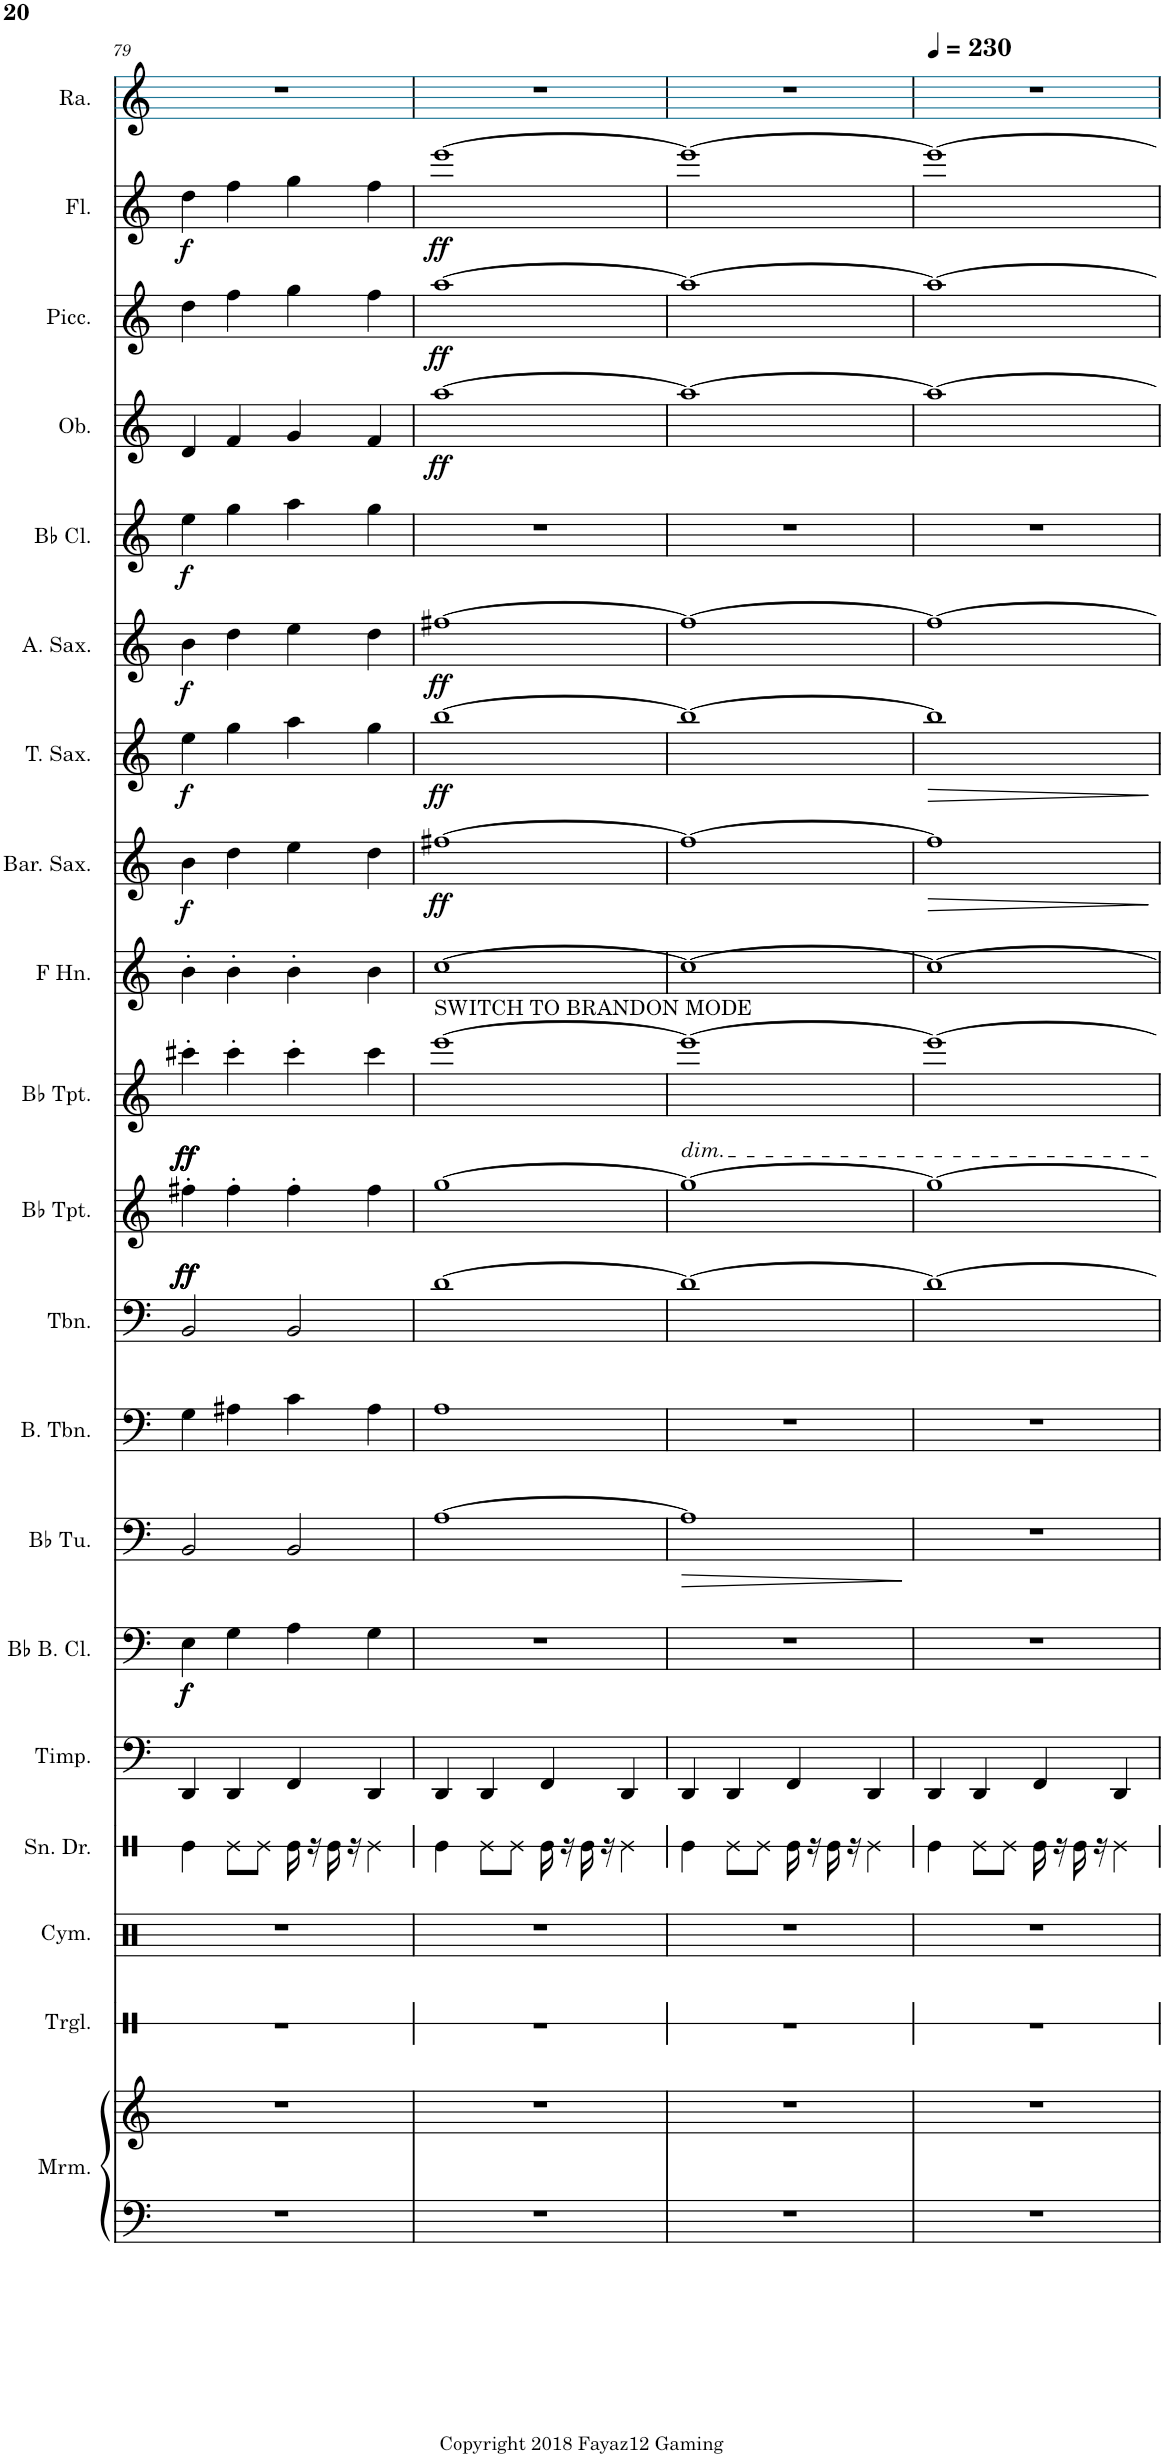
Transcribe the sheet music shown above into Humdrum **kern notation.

**kern	**kern	**kern	**kern	**kern	**kern	**kern	**dynam	**kern	**dynam	**kern	**kern	**dynam	**kern	**dynam	**kern	**kern	**kern	**dynam	**kern	**dynam	**kern	**dynam	**kern	**dynam	**kern	**dynam	**kern	**dynam	**kern	**dynam	**kern
*part20	*part20	*part19	*part18	*part17	*part16	*part15	*part15	*part14	*part14	*part13	*part12	*part12	*part11	*part11	*part10	*part9	*part8	*part8	*part7	*part7	*part6	*part6	*part5	*part5	*part4	*part4	*part3	*part3	*part2	*part2	*part1
*staff21	*staff20	*staff19	*staff18	*staff17	*staff16	*staff15	*staff15	*staff14	*staff14	*staff13	*staff12	*staff12	*staff11	*staff11	*staff10	*staff9	*staff8	*staff8	*staff7	*staff7	*staff6	*staff6	*staff5	*staff5	*staff4	*staff4	*staff3	*staff3	*staff2	*staff2	*staff1
*I"Marimba	*	*I"Triangle	*I"Cymbals	*I"Snare Drum	*I"Timpani	*I"Bb Bass Clarinet (Bass Clef)	*	*I"Bb Tuba	*	*I"Bass Trombone	*I"Trombone	*	*I"Bb Trumpet	*	*I"Bb Trumpet	*I"Horn in F	*I"Baritone Saxophone	*	*I"Tenor Saxophone	*	*I"Alto Saxophone	*	*I"Bb Clarinet	*	*I"Oboe	*	*I"Piccolo	*	*I"Flute	*	*I"Rosalina
*I'Mrm.	*	*I'Trgl.	*I'Cym.	*I'Sn. Dr.	*I'Timp.	*I'Bb B. Cl.	*	*I'Bb Tu.	*	*I'B. Tbn.	*I'Tbn.	*	*I'Bb Tpt.	*	*I'Bb Tpt.	*	*I'Bar. Sax.	*	*I'T. Sax.	*	*I'A. Sax.	*	*I'Bb Cl.	*	*I'Ob.	*	*I'Picc.	*	*I'Fl.	*	*I'Ra.
!!LO:PB:g=z
*clefF4	*clefG2	*clefX	*clefX	*clefX	*clefF4	*clefF4	*	*clefF4	*	*clefF4	*clefF4	*	*clefG2	*	*clefG2	*clefG2	*clefG2	*	*clefG2	*	*clefG2	*	*clefG2	*	*clefG2	*	*clefG2	*	*clefG2	*	*clefG2
*	*	*	*	*	*	*Trd1c2	*	*	*	*	*	*	*Trd1c2	*	*Trd1c2	*Trd4c7	*Trd12c21	*	*Trd8c14	*	*Trd5c9	*	*Trd1c2	*	*	*	*Trd-7c-12	*	*	*	*
*k[]	*k[]	*k[]	*k[]	*k[]	*k[]	*k[]	*	*k[]	*	*k[]	*k[]	*	*k[]	*	*k[]	*k[]	*k[]	*	*k[]	*	*k[]	*	*k[]	*	*k[]	*	*k[]	*	*k[]	*	*k[]
*M4/4	*M4/4	*M4/4	*M4/4	*M4/4	*M4/4	*M4/4	*	*M4/4	*	*M4/4	*M4/4	*	*M4/4	*	*M4/4	*M4/4	*M4/4	*	*M4/4	*	*M4/4	*	*M4/4	*	*M4/4	*	*M4/4	*	*M4/4	*	*M4/4
=79	=79	=79	=79	=79	=79	=79	=79	=79	=79	=79	=79	=79	=79	=79	=79	=79	=79	=79	=79	=79	=79	=79	=79	=79	=79	=79	=79	=79	=79	=79	=79
!	!	!	!	!	!	!	!LO:DY:b	!	!	!	!	!	!	!	!	!	!	!	!	!	!	!	!	!	!	!	!	!	!	!	!
!	!	!	!	!	!	!	!LO:DY:n=1:b	!	!	!	!	!LO:DY:a	!	!	!	!	!	!	!	!	!	!	!	!	!	!	!	!	!	!	!
!	!	!	!	!	!	!	!	!	!	!	!	!LO:DY:n=1:a	!	!	!	!	!	!	!	!	!	!	!	!	!	!	!	!	!	!	!
!	!	!	!	!	!	!	!	!	!	!	!	!LO:DY:n=2:a	!	!LO:DY:a	!	!	!	!	!	!	!	!	!	!	!	!	!	!	!	!	!
!	!	!	!	!	!	!	!	!	!	!	!	!	!	!LO:DY:n=1:a	!	!	!	!	!	!	!	!	!	!	!	!	!	!	!	!	!
!	!	!	!	!	!	!	!	!	!	!	!	!	!	!LO:DY:n=2:a	!	!	!	!LO:DY:b	!	!LO:DY:b	!	!LO:DY:b	!	!LO:DY:b	!	!	!	!	!	!LO:DY:b	!
1r	1r	1r	1r	4Re\	4DD/	4E\	f f	2BB/	.	4G\	2BB/	ff ff ff	4ff#X'\	ff ff ff	4ccc#X'\	4b'\	4b\	f	4ee\	f	4b\	f	4ee\	f	4d/	.	4dd\	.	4dd\	f	1r
.	.	.	.	8Re\L	4DD/	4G\	.	.	.	4A#X\	.	.	4ff#'\	.	4ccc#'\	4b'\	4dd\	.	4gg\	.	4dd\	.	4gg\	.	4f/	.	4ff\	.	4ff\	.	.
.	.	.	.	8Re\J	.	.	.	.	.	.	.	.	.	.	.	.	.	.	.	.	.	.	.	.	.	.	.	.	.	.	.
.	.	.	.	16Re\	4FF/	4A\	.	2BB/	.	4c\	2BB/	.	4ff#'\	.	4ccc#'\	4b'\	4ee\	.	4aa\	.	4ee\	.	4aa\	.	4g/	.	4gg\	.	4gg\	.	.
.	.	.	.	16r	.	.	.	.	.	.	.	.	.	.	.	.	.	.	.	.	.	.	.	.	.	.	.	.	.	.	.
.	.	.	.	16Re\	.	.	.	.	.	.	.	.	.	.	.	.	.	.	.	.	.	.	.	.	.	.	.	.	.	.	.
.	.	.	.	16r	.	.	.	.	.	.	.	.	.	.	.	.	.	.	.	.	.	.	.	.	.	.	.	.	.	.	.
.	.	.	.	4Re\	4DD/	4G\	.	.	.	4A#\	.	.	4ff#\	.	4ccc#\	4b\	4dd\	.	4gg\	.	4dd\	.	4gg\	.	4f/	.	4ff\	.	4ff\	.	.
=80	=80	=80	=80	=80	=80	=80	=80	=80	=80	=80	=80	=80	=80	=80	=80	=80	=80	=80	=80	=80	=80	=80	=80	=80	=80	=80	=80	=80	=80	=80	=80
!	!	!	!	!	!	!	!	!	!	!	!	!	!	!	!LO:TX:a:t=SWITCH TO BRANDON MODE	!	!	!	!	!	!	!	!	!	!	!	!	!	!	!	!
!	!	!	!	!	!	!	!	!	!	!	!	!	!	!	!	!	!	!LO:DY:b	!	!LO:DY:b	!	!LO:DY:b	!	!	!	!LO:DY:b	!	!LO:DY:b	!	!LO:DY:b	!
1r	1r	1r	1r	4Re\	4DD/	1r	.	[1A	.	1A	[1d	.	[1gg	.	[1eee	[1cc	[1ff#X	ff	[1bb	ff	[1ff#X	ff	1r	.	[1aa	ff	[1aa	ff	[1eee	ff	1r
.	.	.	.	8Re\L	4DD/	.	.	.	.	.	.	.	.	.	.	.	.	.	.	.	.	.	.	.	.	.	.	.	.	.	.
.	.	.	.	8Re\J	.	.	.	.	.	.	.	.	.	.	.	.	.	.	.	.	.	.	.	.	.	.	.	.	.	.	.
.	.	.	.	16Re\	4FF/	.	.	.	.	.	.	.	.	.	.	.	.	.	.	.	.	.	.	.	.	.	.	.	.	.	.
.	.	.	.	16r	.	.	.	.	.	.	.	.	.	.	.	.	.	.	.	.	.	.	.	.	.	.	.	.	.	.	.
.	.	.	.	16Re\	.	.	.	.	.	.	.	.	.	.	.	.	.	.	.	.	.	.	.	.	.	.	.	.	.	.	.
.	.	.	.	16r	.	.	.	.	.	.	.	.	.	.	.	.	.	.	.	.	.	.	.	.	.	.	.	.	.	.	.
.	.	.	.	4Re\	4DD/	.	.	.	.	.	.	.	.	.	.	.	.	.	.	.	.	.	.	.	.	.	.	.	.	.	.
=81	=81	=81	=81	=81	=81	=81	=81	=81	=81	=81	=81	=81	=81	=81	=81	=81	=81	=81	=81	=81	=81	=81	=81	=81	=81	=81	=81	=81	=81	=81	=81
!	!	!	!	!	!	!	!	!	!	!	!	!	!	!	!LO:TX:b:i:t=dim.	!	!	!	!	!	!	!	!	!	!	!	!	!	!	!	!
!	!	!	!	!	!	!	!	!	!LO:HP:b	!	!	!	!	!	!	!	!	!	!	!	!	!	!	!	!	!	!	!	!	!	!
1r	1r	1r	1r	4Re\	4DD/	1r	.	1A]	>	1r	1d_	.	1gg_	.	1eee_	1cc_	1ff#_	.	1bb_	.	1ff#_	.	1r	.	1aa_	.	1aa_	.	1eee_	.	1r
.	.	.	.	8Re\L	4DD/	.	.	.	.	.	.	.	.	.	.	.	.	.	.	.	.	.	.	.	.	.	.	.	.	.	.
.	.	.	.	8Re\J	.	.	.	.	.	.	.	.	.	.	.	.	.	.	.	.	.	.	.	.	.	.	.	.	.	.	.
.	.	.	.	16Re\	4FF/	.	.	.	.	.	.	.	.	.	.	.	.	.	.	.	.	.	.	.	.	.	.	.	.	.	.
.	.	.	.	16r	.	.	.	.	.	.	.	.	.	.	.	.	.	.	.	.	.	.	.	.	.	.	.	.	.	.	.
.	.	.	.	16Re\	.	.	.	.	.	.	.	.	.	.	.	.	.	.	.	.	.	.	.	.	.	.	.	.	.	.	.
.	.	.	.	16r	.	.	.	.	.	.	.	.	.	.	.	.	.	.	.	.	.	.	.	.	.	.	.	.	.	.	.
.	.	.	.	4Re\	4DD/	.	.	.	.	.	.	.	.	.	.	.	.	.	.	.	.	.	.	.	.	.	.	.	.	.	.
.	.	.	.	.	.	.	.	.	]	.	.	.	.	.	.	.	.	.	.	.	.	.	.	.	.	.	.	.	.	.	.
=82	=82	=82	=82	=82	=82	=82	=82	=82	=82	=82	=82	=82	=82	=82	=82	=82	=82	=82	=82	=82	=82	=82	=82	=82	=82	=82	=82	=82	=82	=82	=82
*	*	*	*	*	*	*	*	*	*	*	*	*	*	*	*	*	*	*	*	*	*	*	*	*	*	*	*	*	*	*	*MM230
!	!	!	!	!	!	!	!	!	!	!	!	!	!	!	!	!	!	!LO:HP:b	!	!LO:HP:b	!	!	!	!	!	!	!	!	!	!	!
1r	1r	1r	1r	4Re\	4DD/	1r	.	1r	.	1r	1d_	.	1gg_	.	1eee_	1cc_	1ff#]	>	1bb]	>	1ff#_	.	1r	.	1aa_	.	1aa_	.	1eee_	.	1r
.	.	.	.	8Re\L	4DD/	.	.	.	.	.	.	.	.	.	.	.	.	.	.	.	.	.	.	.	.	.	.	.	.	.	.
.	.	.	.	8Re\J	.	.	.	.	.	.	.	.	.	.	.	.	.	.	.	.	.	.	.	.	.	.	.	.	.	.	.
.	.	.	.	16Re\	4FF/	.	.	.	.	.	.	.	.	.	.	.	.	.	.	.	.	.	.	.	.	.	.	.	.	.	.
.	.	.	.	16r	.	.	.	.	.	.	.	.	.	.	.	.	.	.	.	.	.	.	.	.	.	.	.	.	.	.	.
.	.	.	.	16Re\	.	.	.	.	.	.	.	.	.	.	.	.	.	.	.	.	.	.	.	.	.	.	.	.	.	.	.
.	.	.	.	16r	.	.	.	.	.	.	.	.	.	.	.	.	.	.	.	.	.	.	.	.	.	.	.	.	.	.	.
.	.	.	.	4Re\	4DD/	.	.	.	.	.	.	.	.	.	.	.	.	.	.	.	.	.	.	.	.	.	.	.	.	.	.
.	.	.	.	.	.	.	.	.	.	.	.	.	.	.	.	.	.	]	.	]	.	.	.	.	.	.	.	.	.	.	.
=	=	=	=	=	=	=	=	=	=	=	=	=	=	=	=	=	=	=	=	=	=	=	=	=	=	=	=	=	=	=	=
*-	*-	*-	*-	*-	*-	*-	*-	*-	*-	*-	*-	*-	*-	*-	*-	*-	*-	*-	*-	*-	*-	*-	*-	*-	*-	*-	*-	*-	*-	*-	*-
